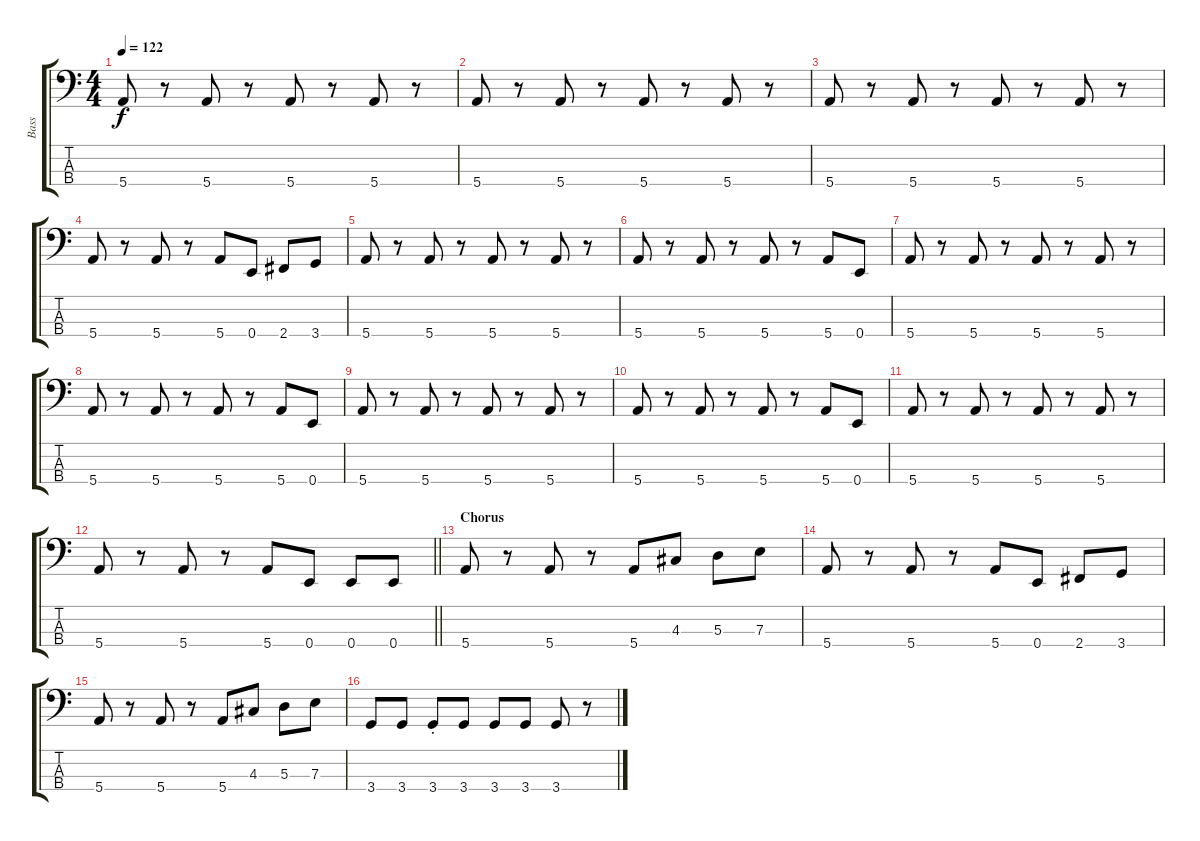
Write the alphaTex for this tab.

\track ("Bass" "Bass") {instrument electricbassfinger}
\staff {score tabs}
\tuning (G2 D2 A1 E1) {hide}
\ts (4 4)
\tempo 122
\clef f4
\ks c
5.4.8{dy f} r.8 5.4.8 r.8 5.4.8 r.8 5.4.8 r.8 |
5.4.8 r.8 5.4.8 r.8 5.4.8 r.8 5.4.8 r.8 |
5.4.8 r.8 5.4.8 r.8 5.4.8 r.8 5.4.8 r.8 |
5.4.8 r.8 5.4.8 r.8 5.4.8 0.4.8 2.4.8 3.4.8 |
5.4.8 r.8 5.4.8 r.8 5.4.8 r.8 5.4.8 r.8 |
5.4.8 r.8 5.4.8 r.8 5.4.8 r.8 5.4.8 0.4.8 |
5.4.8 r.8 5.4.8 r.8 5.4.8 r.8 5.4.8 r.8 |
5.4.8 r.8 5.4.8 r.8 5.4.8 r.8 5.4.8 0.4.8 |
5.4.8 r.8 5.4.8 r.8 5.4.8 r.8 5.4.8 r.8 |
5.4.8 r.8 5.4.8 r.8 5.4.8 r.8 5.4.8 0.4.8 |
5.4.8 r.8 5.4.8 r.8 5.4.8 r.8 5.4.8 r.8 |
\barLineRight lightlight
5.4.8 r.8 5.4.8 r.8 5.4.8 0.4.8 0.4.8 0.4.8 |
\section ("" "Chorus")
5.4.8 r.8 5.4.8 r.8 5.4.8 4.3.8 5.3.8 7.3.8 |
5.4.8 r.8 5.4.8 r.8 5.4.8 0.4.8 2.4.8 3.4.8 |
5.4.8 r.8 5.4.8 r.8 5.4.8 4.3.8 5.3.8 7.3.8 |
3.4.8 3.4.8 3.4{st}.8 3.4.8 3.4.8 3.4.8 3.4.8 r.8
